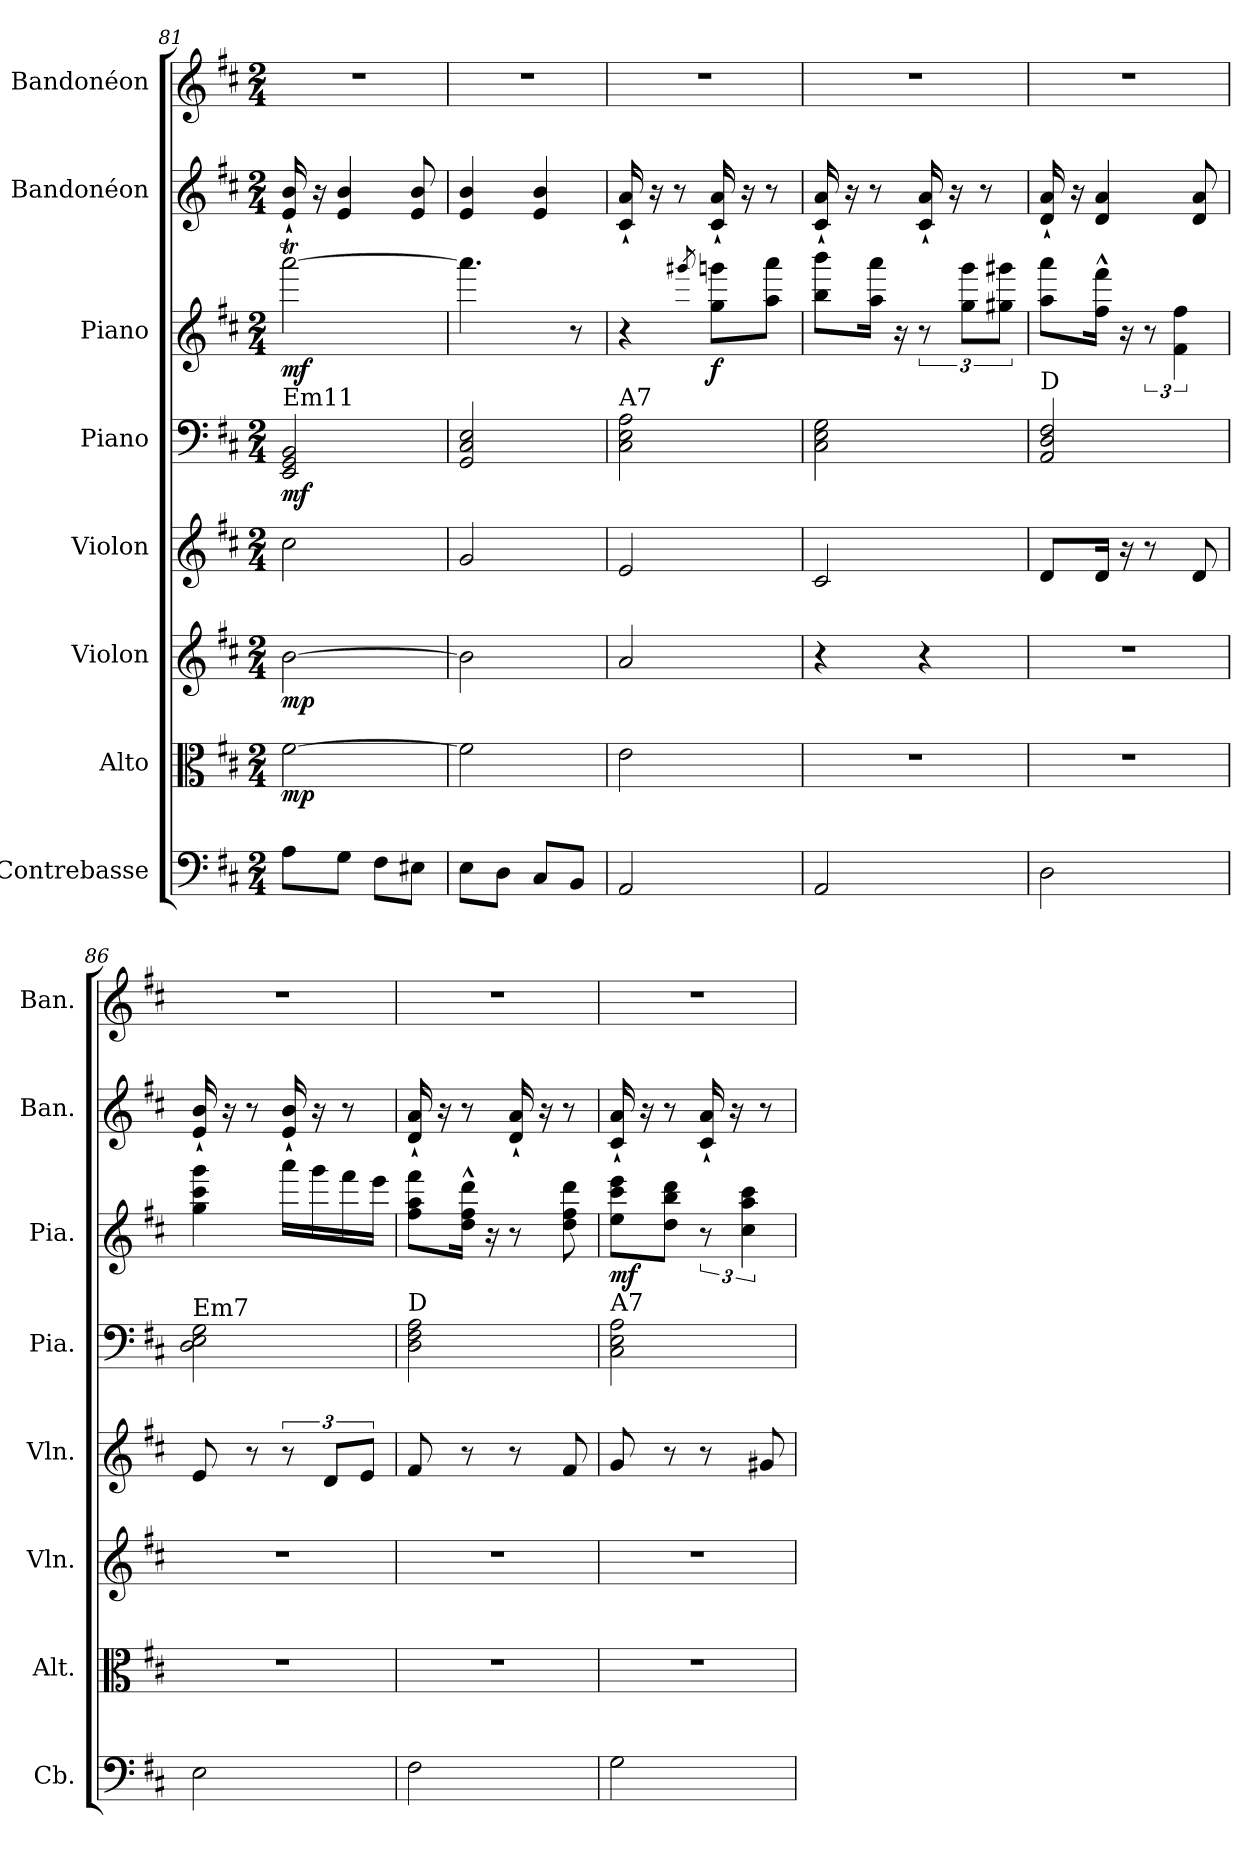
**kern	**kern	**dynam	**kern	**dynam	**kern	**dynam	**kern	**dynam	**kern	**dynam	**kern	**kern
*part8	*part7	*part7	*part6	*part6	*part5	*part5	*part4	*part4	*part3	*part3	*part2	*part1
*staff8	*staff7	*staff7	*staff6	*staff6	*staff5	*staff5	*staff4	*staff4	*staff3	*staff3	*staff2	*staff1
*I"Contrebasse	*I"Alto	*	*I"Violon	*	*I"Violon	*	*I"Piano	*	*I"Piano	*	*I"Bandonéon	*I"Bandonéon
*I'Cb.	*I'Alt.	*	*I'Vln.	*	*I'Vln.	*	*I'Pia.	*	*I'Pia.	*	*I'Ban.	*I'Ban.
!!LO:PB:g=z
*clefF4	*clefC3	*	*clefG2	*	*clefG2	*	*clefF4	*	*clefG2	*	*clefG2	*clefG2
*ITrd7c12	*	*	*	*	*	*	*	*	*	*	*	*
*k[f#c#]	*k[f#c#]	*	*k[f#c#]	*	*k[f#c#]	*	*k[f#c#]	*	*k[f#c#]	*	*k[f#c#]	*k[f#c#]
*M2/4	*M2/4	*	*M2/4	*	*M2/4	*	*M2/4	*	*M2/4	*	*M2/4	*M2/4
=81	=81	=81	=81	=81	=81	=81	=81	=81	=81	=81	=81	=81
!	!	!	!	!	!	!	!LO:TX:a:t=Em11	!	!	!	!	!
!	!	!LO:DY:b	!	!LO:DY:b	!	!LO:DY:b	!	!	!	!	!	!
!	!	!	!	!	!	!LO:DY:n=1:b	!	!LO:DY:b	!	!LO:DY:b	!	!
8AA\L	[2f#\	mp	[2b\	mp	2cc#\	mp mp	2EE/ 2GG/ 2BB/	mf	[2aaaT\	mf	16e/` 16b/`	2r
.	.	.	.	.	.	.	.	.	.	.	16r	.
8GG\J	.	.	.	.	.	.	.	.	.	.	4e/ 4b/	.
8FF#\L	.	.	.	.	.	.	.	.	.	.	.	.
8EE#X\J	.	.	.	.	.	.	.	.	.	.	8e/ 8b/	.
=82	=82	=82	=82	=82	=82	=82	=82	=82	=82	=82	=82	=82
8EE\L	2f#\]	.	2b\]	.	2g/	.	2GG/ 2C#/ 2E/	.	4.aaa\]	.	4e/ 4b/	2r
8DD\J	.	.	.	.	.	.	.	.	.	.	.	.
8CC#/L	.	.	.	.	.	.	.	.	.	.	4e/ 4b/	.
8BBB/J	.	.	.	.	.	.	.	.	8r	.	.	.
=83	=83	=83	=83	=83	=83	=83	=83	=83	=83	=83	=83	=83
!	!	!	!	!	!	!	!LO:TX:a:t=A7	!	!	!	!	!
2AAA/	2e\	.	2a/	.	2e/	.	2C#\ 2E\ 2A\	.	4r	.	16c#/` 16a/`	2r
.	.	.	.	.	.	.	.	.	.	.	16r	.
.	.	.	.	.	.	.	.	.	.	.	8r	.
.	.	.	.	.	.	.	.	.	8qggg#X/	.	.	.
!	!	!	!	!	!	!	!	!	!	!LO:DY:b	!	!
.	.	.	.	.	.	.	.	.	8gg\ 8gggn\L	f	16c#/` 16a/`	.
.	.	.	.	.	.	.	.	.	.	.	16r	.
.	.	.	.	.	.	.	.	.	8aa\ 8aaa\J	.	8r	.
=84	=84	=84	=84	=84	=84	=84	=84	=84	=84	=84	=84	=84
2AAA/	2r	.	4r	.	2c#/	.	2C#\ 2E\ 2G\	.	8bb\ 8bbb\L	.	16c#/` 16a/`	2r
.	.	.	.	.	.	.	.	.	.	.	16r	.
.	.	.	.	.	.	.	.	.	16aa\ 16aaa\Jk	.	8r	.
.	.	.	.	.	.	.	.	.	16r	.	.	.
.	.	.	4r	.	.	.	.	.	12r	.	16c#/` 16a/`	.
.	.	.	.	.	.	.	.	.	.	.	16r	.
.	.	.	.	.	.	.	.	.	12gg\ 12ggg\L	.	.	.
.	.	.	.	.	.	.	.	.	.	.	8r	.
.	.	.	.	.	.	.	.	.	12gg#X\ 12ggg#X\J	.	.	.
=85	=85	=85	=85	=85	=85	=85	=85	=85	=85	=85	=85	=85
!	!	!	!	!	!	!	!LO:TX:a:t=D	!	!	!	!	!
2DD\	2r	.	2r	.	8d/L	.	2AA/ 2D/ 2F#/	.	8aa\ 8aaa\L	.	16d/` 16a/`	2r
.	.	.	.	.	.	.	.	.	.	.	16r	.
.	.	.	.	.	16d/Jk	.	.	.	16ff#\^^ 16fff#\^^Jk	.	4d/ 4a/	.
.	.	.	.	.	16r	.	.	.	16r	.	.	.
.	.	.	.	.	8r	.	.	.	12r	.	.	.
.	.	.	.	.	.	.	.	.	6f#\ 6ff#\	.	.	.
.	.	.	.	.	8d/	.	.	.	.	.	8d/ 8a/	.
!!LO:PB:g=z
=86	=86	=86	=86	=86	=86	=86	=86	=86	=86	=86	=86	=86
!	!	!	!	!	!	!	!LO:TX:a:t=Em7	!	!	!	!	!
2EE\	2r	.	2r	.	8e/	.	2D\ 2E\ 2G\	.	4gg\ 4ccc#\ 4ggg\	.	16e/` 16b/`	2r
.	.	.	.	.	.	.	.	.	.	.	16r	.
.	.	.	.	.	8r	.	.	.	.	.	8r	.
.	.	.	.	.	12r	.	.	.	16aaa\LL	.	16e/` 16b/`	.
.	.	.	.	.	.	.	.	.	16ggg\	.	16r	.
.	.	.	.	.	12d/L	.	.	.	.	.	.	.
.	.	.	.	.	.	.	.	.	16fff#\	.	8r	.
.	.	.	.	.	12e/J	.	.	.	.	.	.	.
.	.	.	.	.	.	.	.	.	16eee\JJ	.	.	.
=87	=87	=87	=87	=87	=87	=87	=87	=87	=87	=87	=87	=87
!	!	!	!	!	!	!	!LO:TX:a:t=D	!	!	!	!	!
2FF#\	2r	.	2r	.	8f#/	.	2D\ 2F#\ 2A\	.	8ff#\ 8aa\ 8fff#\L	.	16d/` 16a/`	2r
.	.	.	.	.	.	.	.	.	.	.	16r	.
.	.	.	.	.	8r	.	.	.	16dd\^^ 16ff#\^^ 16ddd\^^Jk	.	8r	.
.	.	.	.	.	.	.	.	.	16r	.	.	.
.	.	.	.	.	8r	.	.	.	8r	.	16d/` 16a/`	.
.	.	.	.	.	.	.	.	.	.	.	16r	.
.	.	.	.	.	8f#/	.	.	.	8dd\ 8ff#\ 8ddd\	.	8r	.
=88	=88	=88	=88	=88	=88	=88	=88	=88	=88	=88	=88	=88
!	!	!	!	!	!	!	!LO:TX:a:t=A7	!	!	!	!	!
!	!	!	!	!	!	!	!	!	!	!LO:DY:b	!	!
2GG\	2r	.	2r	.	8g/	.	2C#\ 2E\ 2A\	.	8ee\ 8ccc#\ 8eee\L	mf	16c#/` 16a/`	2r
.	.	.	.	.	.	.	.	.	.	.	16r	.
.	.	.	.	.	8r	.	.	.	8dd\ 8bb\ 8ddd\J	.	8r	.
.	.	.	.	.	8r	.	.	.	12r	.	16c#/` 16a/`	.
.	.	.	.	.	.	.	.	.	.	.	16r	.
.	.	.	.	.	.	.	.	.	6cc#\ 6aa\ 6ccc#\	.	.	.
.	.	.	.	.	8g#X/	.	.	.	.	.	8r	.
=	=	=	=	=	=	=	=	=	=	=	=	=
*-	*-	*-	*-	*-	*-	*-	*-	*-	*-	*-	*-	*-
